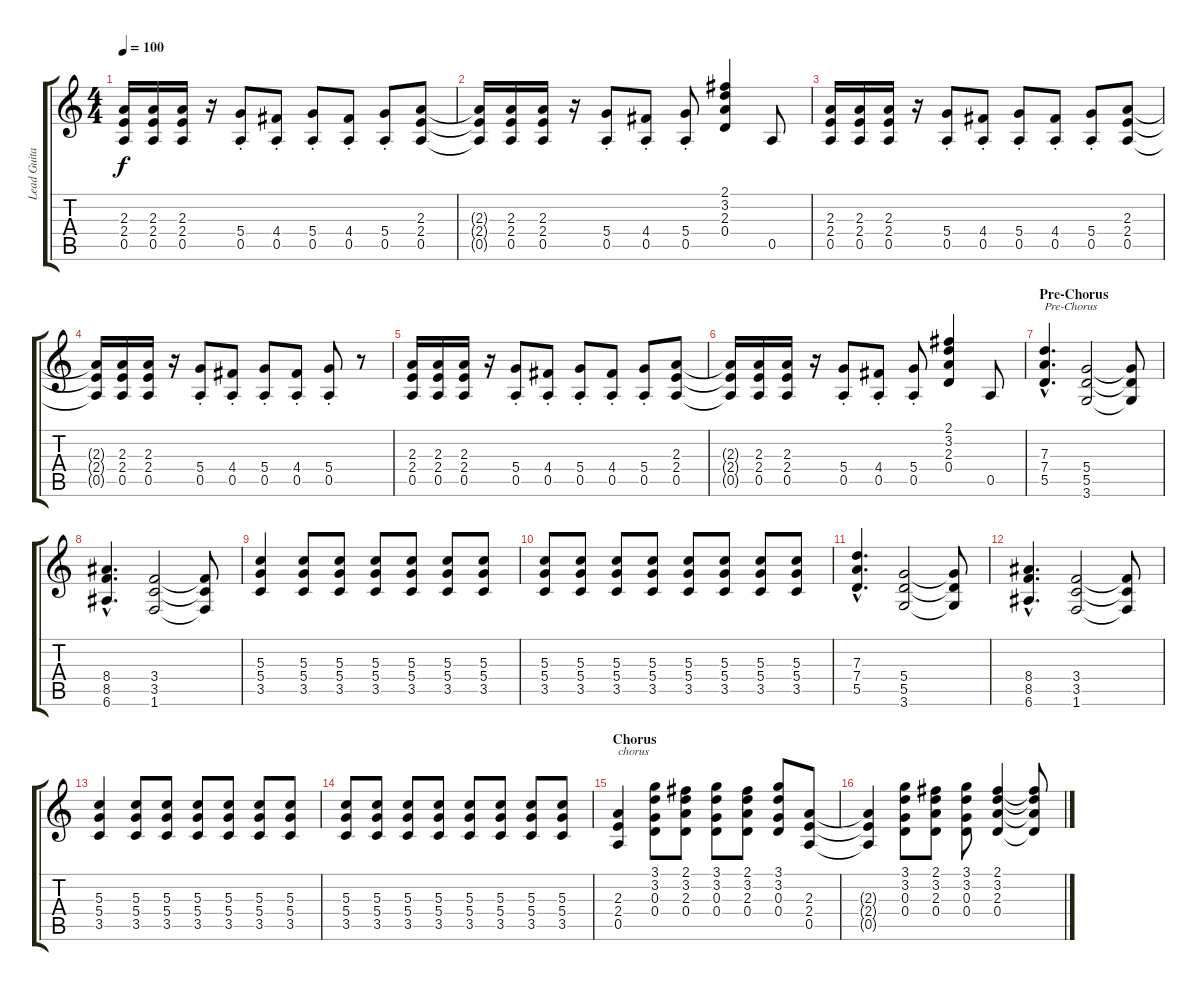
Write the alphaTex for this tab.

\track ("Lead Guitar" "Lead Guita") {instrument overdrivenguitar}
\staff {score tabs}
\tuning (E4 B3 G3 D3 A2 E2) {hide}
\ts (4 4)
\tempo 100
\clef g2
\ks c
(2.3 2.4 0.5).16{dy f} (2.3 2.4 0.5).16 (2.3 2.4 0.5).16 r.16 (5.4{st} 0.5{st}).8 (4.4{st} 0.5{st}).8 (5.4{st} 0.5{st}).8 (4.4{st} 0.5{st}).8 (5.4{st} 0.5{st}).8 (2.3 2.4 0.5).8 |
(2.3{t} 2.4{t} 0.5{t}).16 (2.3 2.4 0.5).16 (2.3 2.4 0.5).16 r.16 (5.4{st} 0.5{st}).8 (4.4{st} 0.5{st}).8 (5.4{st} 0.5{st}).8 (2.1 3.2 2.3 0.4).4 0.5.8 |
(2.3 2.4 0.5).16 (2.3 2.4 0.5).16 (2.3 2.4 0.5).16 r.16 (5.4{st} 0.5{st}).8 (4.4{st} 0.5{st}).8 (5.4{st} 0.5{st}).8 (4.4{st} 0.5{st}).8 (5.4{st} 0.5{st}).8 (2.3 2.4 0.5).8 |
(2.3{t} 2.4{t} 0.5{t}).16 (2.3 2.4 0.5).16 (2.3 2.4 0.5).16 r.16 (5.4{st} 0.5{st}).8 (4.4{st} 0.5{st}).8 (5.4{st} 0.5{st}).8 (4.4{st} 0.5{st}).8 (5.4{st} 0.5{st}).8 r.8 |
(2.3 2.4 0.5).16 (2.3 2.4 0.5).16 (2.3 2.4 0.5).16 r.16 (5.4{st} 0.5{st}).8 (4.4{st} 0.5{st}).8 (5.4{st} 0.5{st}).8 (4.4{st} 0.5{st}).8 (5.4{st} 0.5{st}).8 (2.3 2.4 0.5).8 |
(2.3{t} 2.4{t} 0.5{t}).16 (2.3 2.4 0.5).16 (2.3 2.4 0.5).16 r.16 (5.4{st} 0.5{st}).8 (4.4{st} 0.5{st}).8 (5.4{st} 0.5{st}).8 (2.1 3.2 2.3 0.4).4 0.5.8 |
\section ("" "Pre-Chorus")
(7.3{hac} 7.4{hac} 5.5{hac}).4{d txt "Pre-Chorus"} (5.4 5.5 3.6).2 (5.4{t} 5.5{t} 3.6{t}).8 |
(8.4{hac} 8.5{hac} 6.6{hac}).4{d} (3.4 3.5 1.6).2 (3.4{t} 3.5{t} 1.6{t}).8 |
(5.3 5.4 3.5).4 (5.3 5.4 3.5).8 (5.3 5.4 3.5).8 (5.3 5.4 3.5).8 (5.3 5.4 3.5).8 (5.3 5.4 3.5).8 (5.3 5.4 3.5).8 |
(5.3 5.4 3.5).8 (5.3 5.4 3.5).8 (5.3 5.4 3.5).8 (5.3 5.4 3.5).8 (5.3 5.4 3.5).8 (5.3 5.4 3.5).8 (5.3 5.4 3.5).8 (5.3 5.4 3.5).8 |
(7.3{hac} 7.4{hac} 5.5{hac}).4{d} (5.4 5.5 3.6).2 (5.4{t} 5.5{t} 3.6{t}).8 |
(8.4{hac} 8.5{hac} 6.6{hac}).4{d} (3.4 3.5 1.6).2 (3.4{t} 3.5{t} 1.6{t}).8 |
(5.3 5.4 3.5).4 (5.3 5.4 3.5).8 (5.3 5.4 3.5).8 (5.3 5.4 3.5).8 (5.3 5.4 3.5).8 (5.3 5.4 3.5).8 (5.3 5.4 3.5).8 |
(5.3 5.4 3.5).8 (5.3 5.4 3.5).8 (5.3 5.4 3.5).8 (5.3 5.4 3.5).8 (5.3 5.4 3.5).8 (5.3 5.4 3.5).8 (5.3 5.4 3.5).8 (5.3 5.4 3.5).8 |
\section ("" "Chorus")
(2.3 2.4 0.5).4{txt "chorus"} (3.1 3.2 0.3 0.4).8 (2.1 3.2 2.3 0.4).8 (3.1 3.2 0.3 0.4).8 (2.1 3.2 2.3 0.4).8 (3.1 3.2 0.3 0.4).8 (2.3 2.4 0.5).8 |
(2.3{t} 2.4{t} 0.5{t}).4 (3.1 3.2 0.3 0.4).8 (2.1 3.2 2.3 0.4).8 (3.1 3.2 0.3 0.4).8 (2.1 3.2 2.3 0.4).4 (2.1{t} 3.2{t} 2.3{t} 0.4{t}).8
